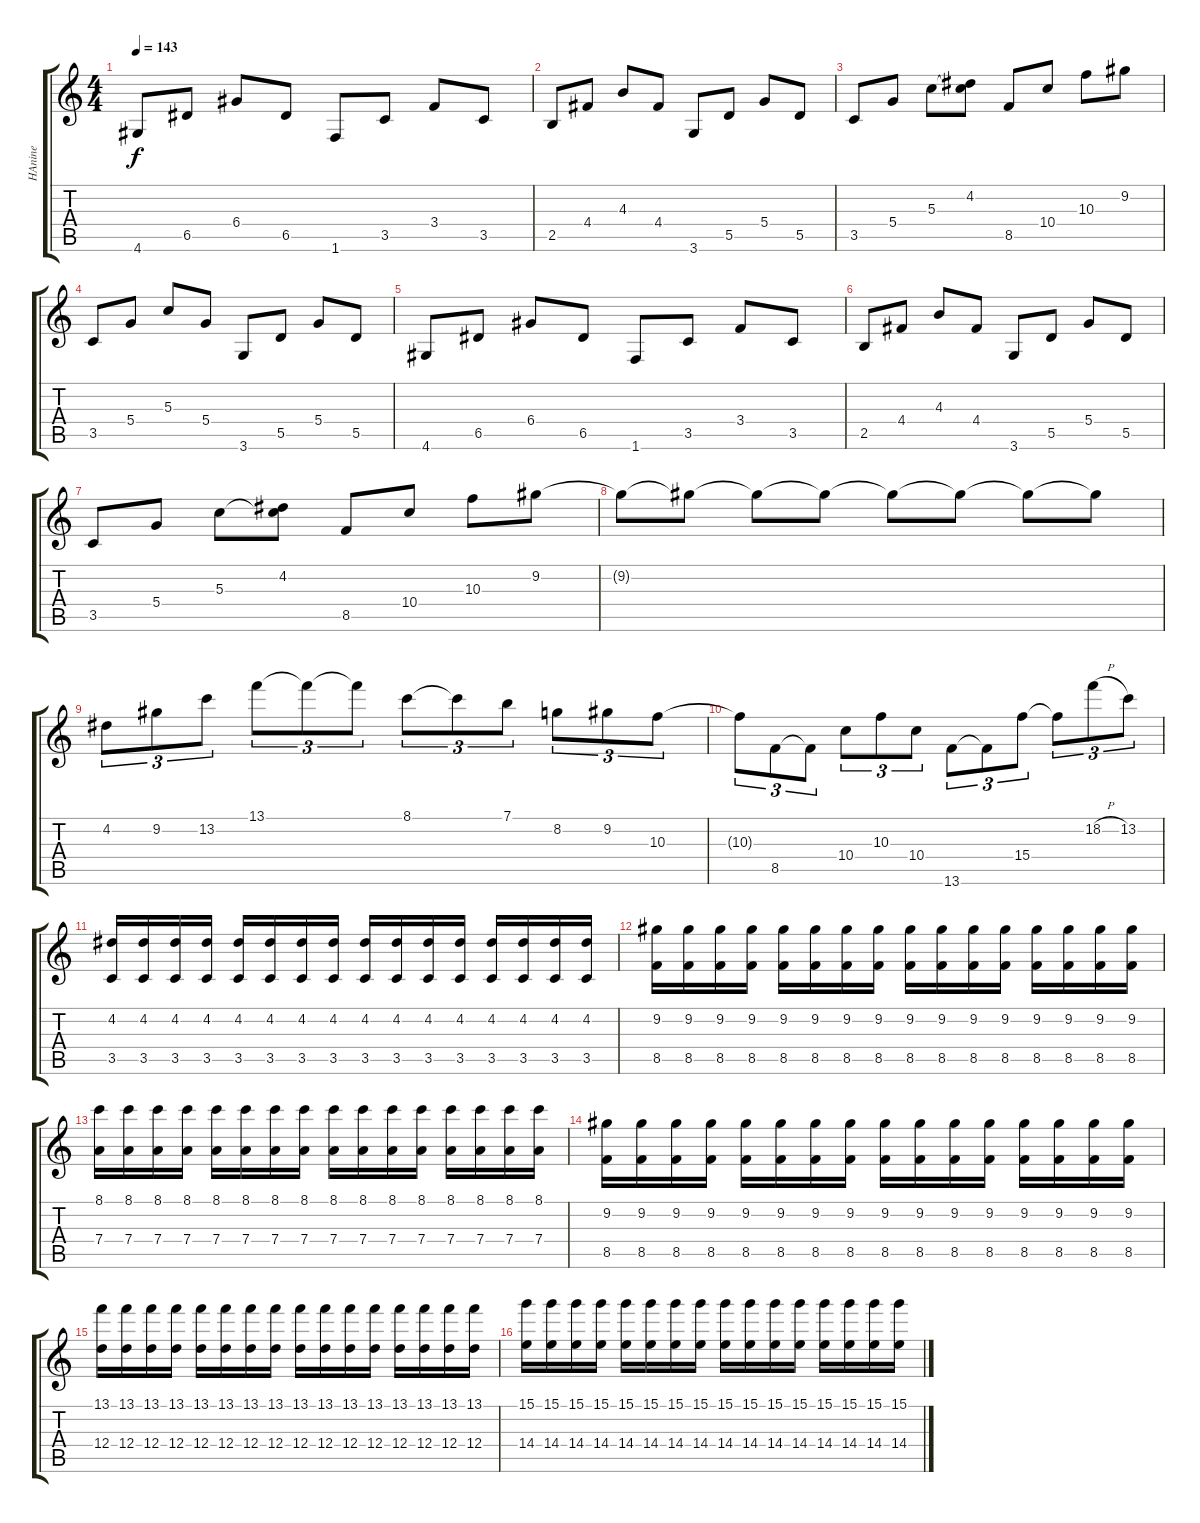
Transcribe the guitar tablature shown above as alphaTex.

\track ("HAnine" "HAnine") {instrument electricguitarclean}
\staff {score tabs}
\tuning (E4 B3 G3 D3 A2 E2) {hide}
\ts (4 4)
\tempo 143
\clef g2
\ks c
4.6.8{dy f} 6.5.8 6.4.8 6.5.8 1.6.8 3.5.8 3.4.8 3.5.8 |
2.5.8 4.4.8 4.3.8 4.4.8 3.6.8 5.5.8 5.4.8 5.5.8 |
3.5.8 5.4.8 5.3.8 (4.2 5.3{t}).8 8.5.8 10.4.8 10.3.8 9.2.8 |
3.5.8 5.4.8 5.3.8 5.4.8 3.6.8 5.5.8 5.4.8 5.5.8 |
4.6.8 6.5.8 6.4.8 6.5.8 1.6.8 3.5.8 3.4.8 3.5.8 |
2.5.8 4.4.8 4.3.8 4.4.8 3.6.8 5.5.8 5.4.8 5.5.8 |
3.5.8 5.4.8 5.3.8 (4.2 5.3{t}).8 8.5.8 10.4.8 10.3.8 9.2.8 |
9.2{t}.8 9.2{t}.8 9.2{t}.8 9.2{t}.8 9.2{t}.8 9.2{t}.8 9.2{t}.8 9.2{t}.8 |
4.2.8{tu (3 2) instrument distortionguitar} 9.2.8{tu (3 2)} 13.2.8{tu (3 2)} 13.1.8{tu (3 2)} 13.1{t}.8{tu (3 2)} 13.1{t}.8{tu (3 2)} 8.1.8{tu (3 2)} 8.1{t}.8{tu (3 2)} 7.1.8{tu (3 2)} 8.2.8{tu (3 2)} 9.2.8{tu (3 2)} 10.3.8{tu (3 2)} |
10.3{t}.8{tu (3 2)} 8.5.8{tu (3 2)} 8.5{t}.8{tu (3 2)} 10.4.8{tu (3 2)} 10.3.8{tu (3 2)} 10.4.8{tu (3 2)} 13.6.8{tu (3 2)} 13.6{t}.8{tu (3 2)} 15.4.8{tu (3 2)} 15.4{t}.8{tu (3 2)} 18.2{h}.8{tu (3 2)} 13.2.8{tu (3 2)} |
(4.2 3.5).16 (4.2 3.5).16 (4.2 3.5).16 (4.2 3.5).16 (4.2 3.5).16 (4.2 3.5).16 (4.2 3.5).16 (4.2 3.5).16 (4.2 3.5).16 (4.2 3.5).16 (4.2 3.5).16 (4.2 3.5).16 (4.2 3.5).16 (4.2 3.5).16 (4.2 3.5).16 (4.2 3.5).16 |
(9.2 8.5).16 (9.2 8.5).16 (9.2 8.5).16 (9.2 8.5).16 (9.2 8.5).16 (9.2 8.5).16 (9.2 8.5).16 (9.2 8.5).16 (9.2 8.5).16 (9.2 8.5).16 (9.2 8.5).16 (9.2 8.5).16 (9.2 8.5).16 (9.2 8.5).16 (9.2 8.5).16 (9.2 8.5).16 |
(8.1 7.4).16 (8.1 7.4).16 (8.1 7.4).16 (8.1 7.4).16 (8.1 7.4).16 (8.1 7.4).16 (8.1 7.4).16 (8.1 7.4).16 (8.1 7.4).16 (8.1 7.4).16 (8.1 7.4).16 (8.1 7.4).16 (8.1 7.4).16 (8.1 7.4).16 (8.1 7.4).16 (8.1 7.4).16 |
(9.2 8.5).16 (9.2 8.5).16 (9.2 8.5).16 (9.2 8.5).16 (9.2 8.5).16 (9.2 8.5).16 (9.2 8.5).16 (9.2 8.5).16 (9.2 8.5).16 (9.2 8.5).16 (9.2 8.5).16 (9.2 8.5).16 (9.2 8.5).16 (9.2 8.5).16 (9.2 8.5).16 (9.2 8.5).16 |
(13.1 12.4).16 (13.1 12.4).16 (13.1 12.4).16 (13.1 12.4).16 (13.1 12.4).16 (13.1 12.4).16 (13.1 12.4).16 (13.1 12.4).16 (13.1 12.4).16 (13.1 12.4).16 (13.1 12.4).16 (13.1 12.4).16 (13.1 12.4).16 (13.1 12.4).16 (13.1 12.4).16 (13.1 12.4).16 |
(15.1 14.4).16 (15.1 14.4).16 (15.1 14.4).16 (15.1 14.4).16 (15.1 14.4).16 (15.1 14.4).16 (15.1 14.4).16 (15.1 14.4).16 (15.1 14.4).16 (15.1 14.4).16 (15.1 14.4).16 (15.1 14.4).16 (15.1 14.4).16 (15.1 14.4).16 (15.1 14.4).16 (15.1 14.4).16
